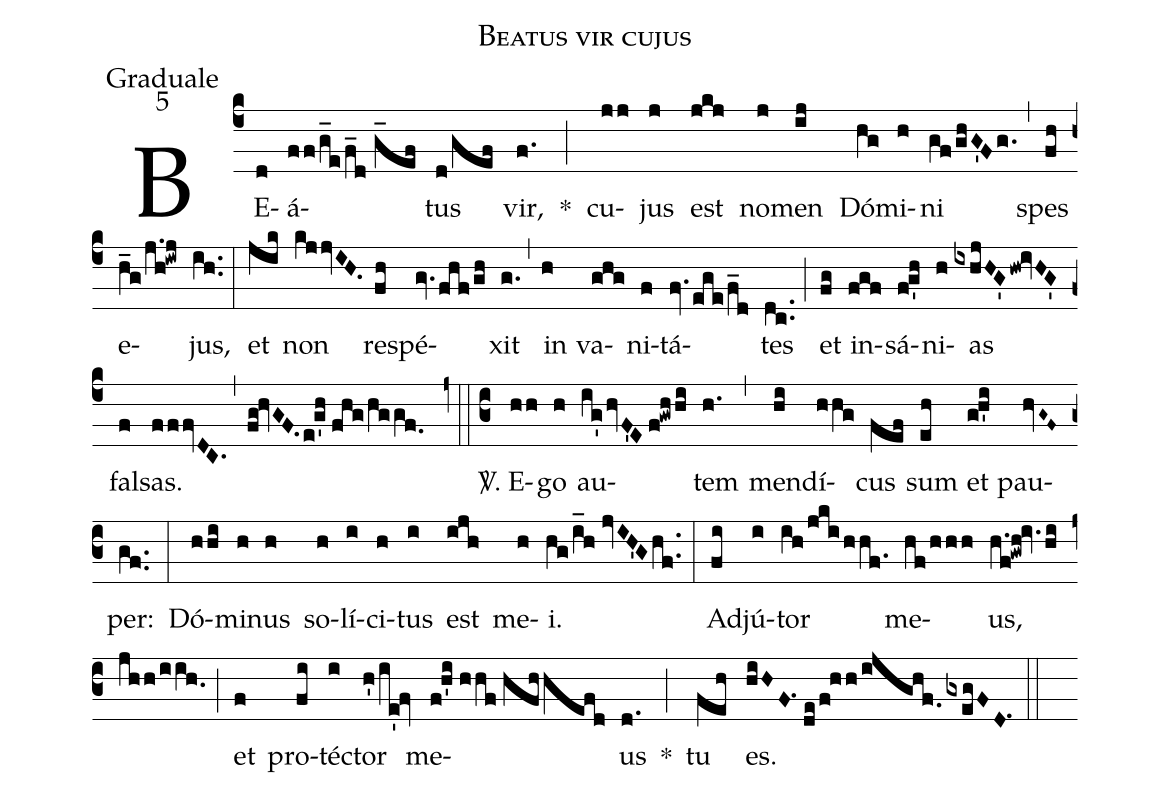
name: Beatus vir cujus;
office-part: Graduale;
mode: 5;
%%
(c4) BE(d)á(ff/g_e/f_d//g_ef)tus(d/gef) vir,(f.) *(;) cu(jj)jus(j) est(jkj) no(j)men(ij) Dó(hg)mi(h)ni(gf/ghG'Fg.) (,) spes(fh) e(h_g/j.h!iwj)jus,(ih..) (:)
et(jik) non(kjjvIH.) re(fh)spé(gv.fhf/gh)xit(g.) (,) in(h) va(ghg)ni(f)tá(fv.ege/f_d)tes(dc..) (;) et(fg) in(fgf)sá(fg'h)ni(h)as(ixhjHG'hw!ivHG') fal(f)sas.(fffvDC.) (,) (fg!hvGF.e!g'h//fhg/hggf.0) (z0::c3)
<sp>V/</sp>. E(hh)go(h) au(ig'hvF'E//f!gwhhi)tem(h.) (,) men(hi)dí(hhg)cus(fef) sum(eh) et(gh'i) pau(hvG~F~)per:(gf..) (:)
Dó(hhi)mi(h)nus(h) so(h)lí(i)ci(h)tus(i) est(ijh) me(h)i.(hg/i_h//jvIH'Ghf..) (:)
Ad(fi)jú(i)tor(ih/jki/hhf.) me(hf/hhh)us,(h.f!gwh!iv.hi/jhh/iih.0) (;) et(f) pro(fi)téc(i)tor(h'/ie'!fv) me(f!h'i//hhf//hfh/!hefd)us(d.) *(;) tu(feh) es.(hiHF.1//de/f!hh/ijghf.0gxegFD.1) (::)
